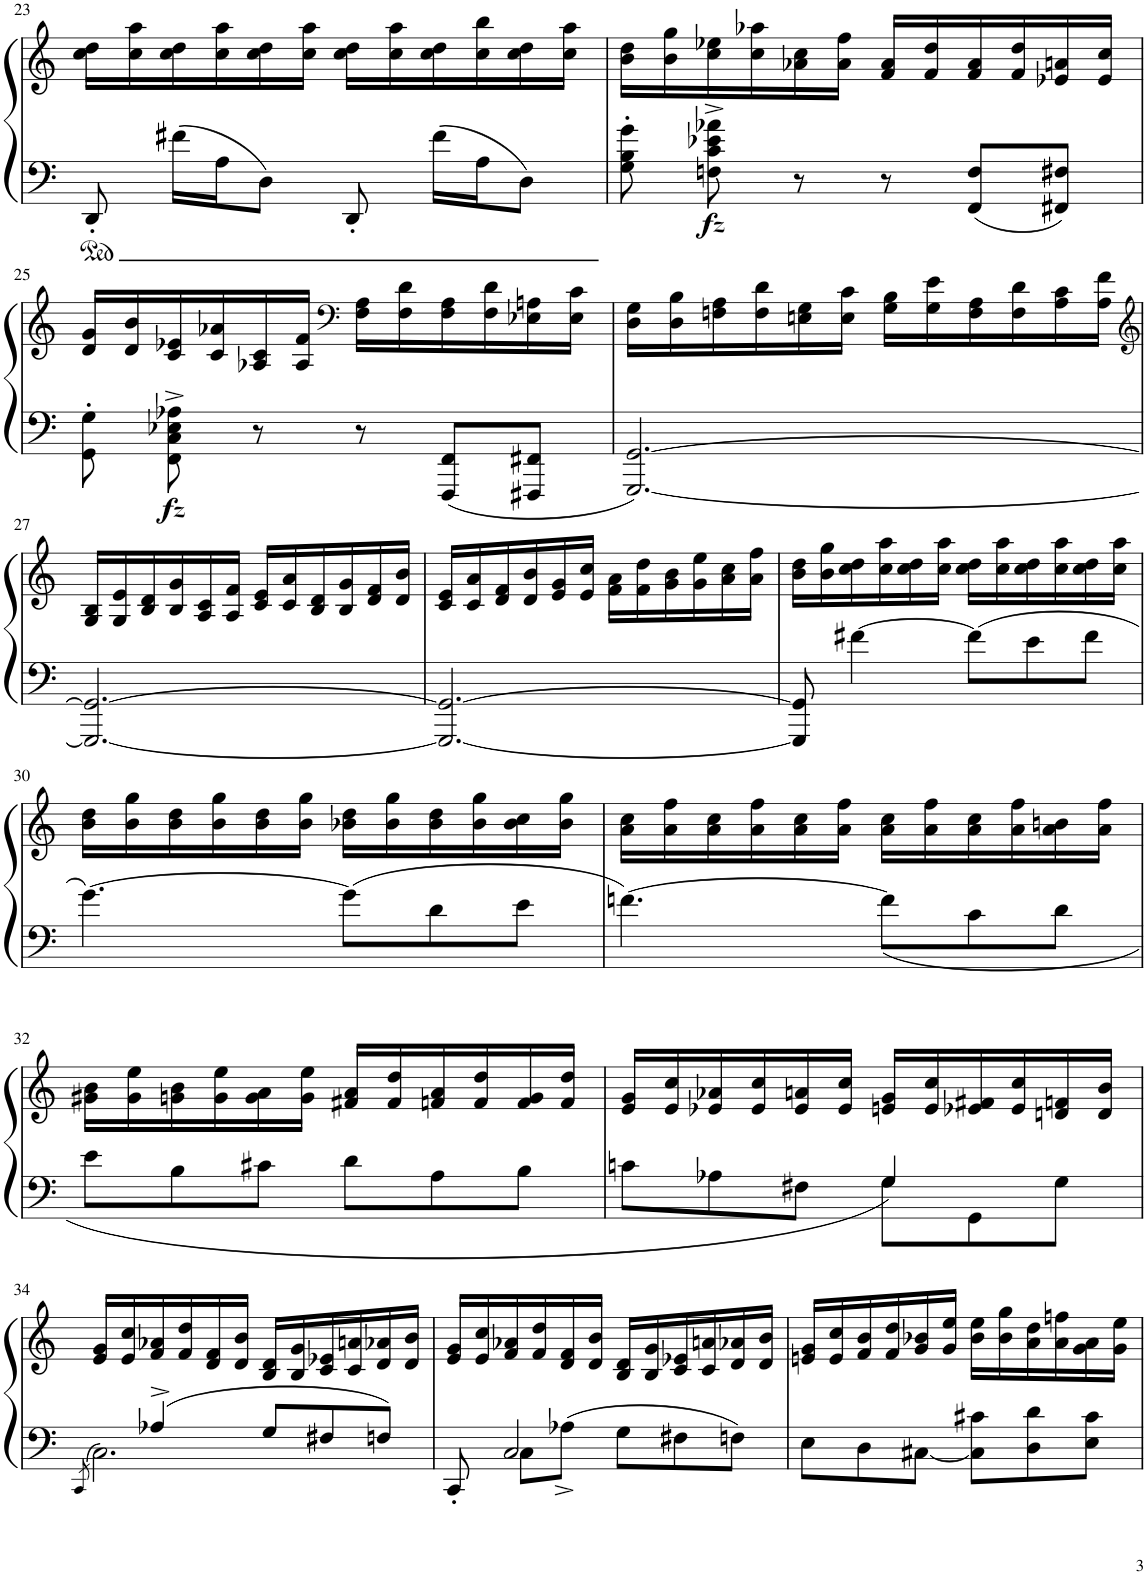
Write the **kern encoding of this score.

**kern	**kern	**dynam
*part1	*part1	*part1
*staff2	*staff1	*staff1/2
*I"Piano	*	*
*I'Pno	*	*
!!LO:PB:g=z
*clefF4	*clefG2	*
*k[]	*k[]	*
*M6/8	*M6/8	*
=23	=23	=23
8DD'/	16cc\ 16dd\LL	.
.	16cc\ 16aa\	.
16f#X\LL	16cc\ 16dd\	.
16A\J	16cc\ 16aa\	.
8D\J	16cc\ 16dd\	.
.	16cc\ 16aa\JJ	.
8DD'/	16cc\ 16dd\LL	.
.	16cc\ 16aa\	.
16f#\LL	16cc\ 16dd\	.
16A\J	16cc\ 16bb\	.
8D\J	16cc\ 16dd\	.
.	16cc\ 16aa\JJ	.
=24	=24	=24
8G\' 8B\' 8g\'	16b\ 16dd\LL	.
.	16b\ 16gg\	.
!	!	!LO:DY:b=2
8Fn\^ 8c\^ 8e-X\^ 8a-X\^	16cc\ 16ee-X\	fz
.	16cc\ 16aa-X\	.
8r	16a-X\ 16cc\	.
.	16a-\ 16ff\JJ	.
8r	16f/ 16a-/LL	.
.	16f/ 16dd/	.
8FF/ 8F/L	16f/ 16a-/	.
.	16f/ 16dd/	.
8FF#X/ 8F#X/J	16e-X/ 16an/	.
.	16e-/ 16cc/JJ	.
!!LO:LB:g=z
=25	=25	=25
8GG\' 8G\'	16d/ 16g/LL	.
.	16d/ 16b/	.
!	!	!LO:DY:b=2
8FF\^ 8C\^ 8E-X\^ 8A-X\^	16c/ 16e-X/	fz
.	16c/ 16a-X/	.
8r	16A-X/ 16c/	.
.	16A-/ 16f/JJ	.
*	*clefF4	*
8r	16F\ 16A-\LL	.
.	16F\ 16d\	.
8FFF/ 8FF/L	16F\ 16A-\	.
.	16F\ 16d\	.
8FFF#X/ 8FF#X/J	16E-X\ 16An\	.
.	16E-\ 16c\JJ	.
=26	=26	=26
[2.GGG/ [>2.GG/	16D\ 16G\LL	.
.	16D\ 16B\	.
.	16Fn\ 16A\	.
.	16F\ 16d\	.
.	16En\ 16G\	.
.	16E\ 16c\JJ	.
.	16G\ 16B\LL	.
.	16G\ 16e\	.
.	16F\ 16A\	.
.	16F\ 16d\	.
.	16A\ 16c\	.
.	16A\ 16f\JJ	.
!!LO:LB:g=z
=27	=27	=27
*	*clefG2	*
2.GGG/_ 2.GG/_	16G/ 16B/LL	.
.	16G/ 16e/	.
.	16B/ 16d/	.
.	16B/ 16g/	.
.	16A/ 16c/	.
.	16A/ 16f/JJ	.
.	16c/ 16e/LL	.
.	16c/ 16a/	.
.	16B/ 16d/	.
.	16B/ 16g/	.
.	16d/ 16f/	.
.	16d/ 16b/JJ	.
=28	=28	=28
2.GGG/_ 2.GG/_	16c/ 16e/LL	.
.	16c/ 16a/	.
.	16d/ 16f/	.
.	16d/ 16b/	.
.	16e/ 16g/	.
.	16e/ 16cc/JJ	.
.	16f\ 16a\LL	.
.	16f\ 16dd\	.
.	16g\ 16b\	.
.	16g\ 16ee\	.
.	16a\ 16cc\	.
.	16a\ 16ff\JJ	.
=29	=29	=29
8GGG/] 8GG/]	16b\ 16dd\LL	.
.	16b\ 16gg\	.
[4f#X\	16cc\ 16dd\	.
.	16cc\ 16aa\	.
.	16cc\ 16dd\	.
.	16cc\ 16aa\JJ	.
8f#\L]	16cc\ 16dd\LL	.
.	16cc\ 16aa\	.
8e\	16cc\ 16dd\	.
.	16cc\ 16aa\	.
8f#\J	16cc\ 16dd\	.
.	16cc\ 16aa\JJ	.
!!LO:LB:g=z
=30	=30	=30
[4.g\	16b\ 16dd\LL	.
.	16b\ 16gg\	.
.	16b\ 16dd\	.
.	16b\ 16gg\	.
.	16b\ 16dd\	.
.	16b\ 16gg\JJ	.
8g\L]	16b-X\ 16dd\LL	.
.	16b-\ 16gg\	.
8d\	16b-\ 16dd\	.
.	16b-\ 16gg\	.
8e\J	16b-\ 16cc\	.
.	16b-\ 16gg\JJ	.
=31	=31	=31
[4.fn\	16a\ 16cc\LL	.
.	16a\ 16ff\	.
.	16a\ 16cc\	.
.	16a\ 16ff\	.
.	16a\ 16cc\	.
.	16a\ 16ff\JJ	.
8f\L]	16a\ 16cc\LL	.
.	16a\ 16ff\	.
8c\	16a\ 16cc\	.
.	16a\ 16ff\	.
8d\J	16a\ 16bn\	.
.	16a\ 16ff\JJ	.
!!LO:LB:g=z
=32	=32	=32
8e\L	16g#X\ 16b\LL	.
.	16g#\ 16ee\	.
8B\	16gn\ 16b\	.
.	16g\ 16ee\	.
8c#X\J	16g\ 16a\	.
.	16g\ 16ee\JJ	.
8d\L	16f#X/ 16a/LL	.
.	16f#/ 16dd/	.
8A\	16fn/ 16a/	.
.	16f/ 16dd/	.
8B\J	16f/ 16g/	.
.	16f/ 16dd/JJ	.
=33	=33	=33
*^	*	*
8cn\L	4.ryy	16e/ 16g/LL	.
.	.	16e/ 16cc/	.
8A-X\	.	16e-X/ 16a-X/	.
.	.	16e-/ 16cc/	.
8F#X\J	.	16e-/ 16an/	.
.	.	16e-/ 16cc/JJ	.
8G\L	4G/	16en/ 16g/LL	.
.	.	16e/ 16cc/	.
8GG\	.	16e-X/ 16f#X/	.
.	.	16e-/ 16cc/	.
8G\J	8ryy	16dn/ 16fn/	.
.	.	16d/ 16b/JJ	.
!!LO:LB:g=z
=34	=34	=34	=34
.	8qCC/	.	.
8ryy	2.C\	16e/ 16g/LL	.
.	.	16e/ 16cc/	.
4A-X^/	.	16f/ 16a-X/	.
.	.	16f/ 16dd/	.
.	.	16d/ 16f/	.
.	.	16d/ 16b/JJ	.
8G/L	.	16B/ 16d/LL	.
.	.	16B/ 16g/	.
8F#X/	.	16c/ 16e-X/	.
.	.	16c/ 16an/	.
8Fn/J	.	16d/ 16a-X/	.
.	.	16d/ 16b/JJ	.
=35	=35	=35	=35
8CC'/	8ryy	16e/ 16g/LL	.
.	.	16e/ 16cc/	.
8C\L	2C/	16f/ 16a-X/	.
.	.	16f/ 16dd/	.
8A-X^\J	.	16d/ 16f/	.
.	.	16d/ 16b/JJ	.
8G\L	.	16B/ 16d/LL	.
.	.	16B/ 16g/	.
8F#X\	.	16c/ 16e-X/	.
.	.	16c/ 16an/	.
8Fn\J	8ryy	16d/ 16a-X/	.
.	.	16d/ 16b/JJ	.
*v	*v	*	*
=36	=36	=36
8E\L	16en/ 16g/LL	.
.	16e/ 16cc/	.
8D\	16f/ 16b/	.
.	16f/ 16dd/	.
[<8C#X\J	16g/ 16b-X/	.
.	16g/ 16ee/JJ	.
8C#\] 8c#X\L	16b-\ 16ee\LL	.
.	16b-\ 16gg\	.
8D\ 8d\	16a\ 16dd\	.
.	16a\ 16ffn\	.
8E\ 8c#\J	16g\ 16a\	.
.	16g\ 16ee\JJ	.
=	=	=
*-	*-	*-
